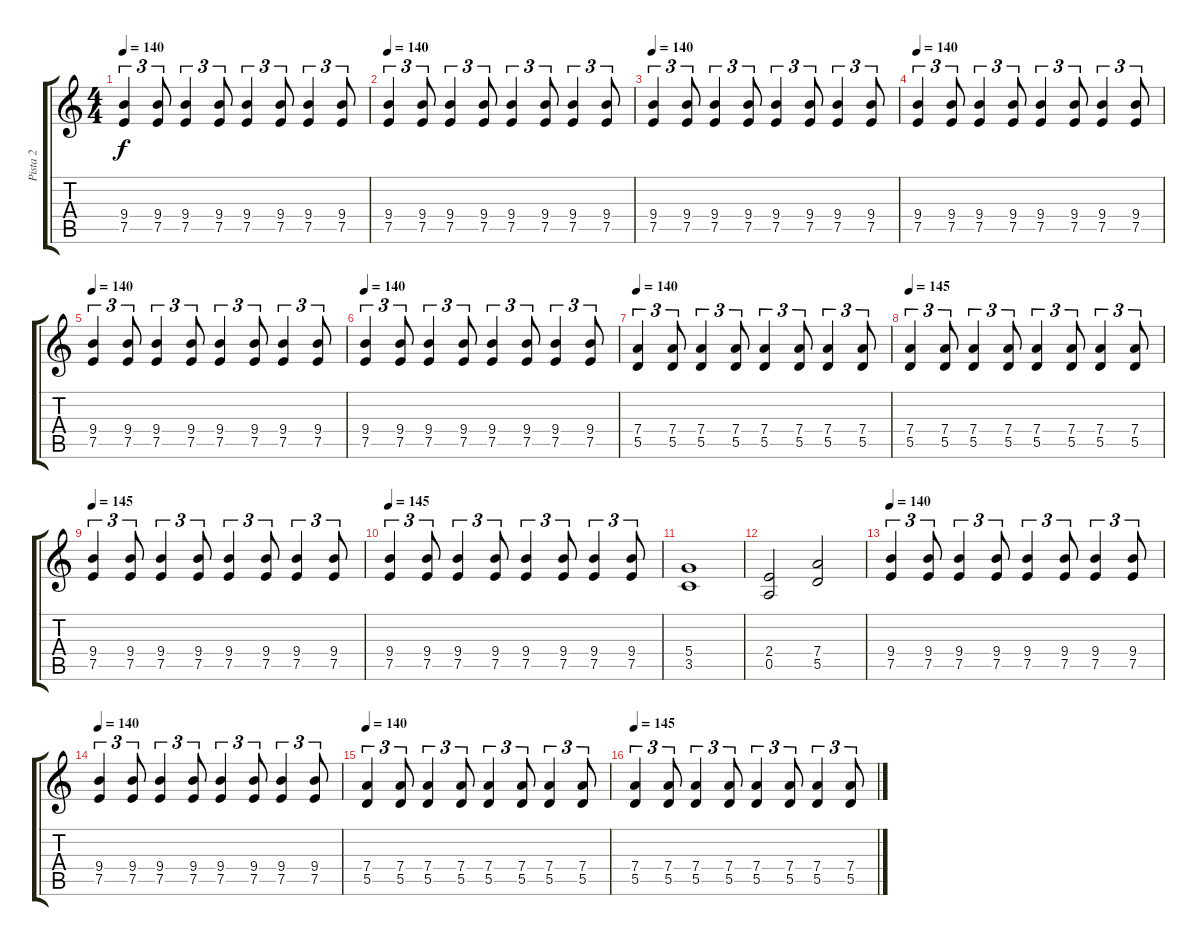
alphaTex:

\track ("Pista 2" "Pista 2") {instrument distortionguitar}
\staff {score tabs}
\tuning (E4 B3 G3 D3 A2 E2) {hide}
\ts (4 4)
\tempo 145
\tempo 140
\clef g2
\ks c
(9.4 7.5).4{tu (3 2) dy f} (9.4 7.5).8{tu (3 2)} (9.4 7.5).4{tu (3 2)} (9.4 7.5).8{tu (3 2)} (9.4 7.5).4{tu (3 2)} (9.4 7.5).8{tu (3 2)} (9.4 7.5).4{tu (3 2)} (9.4 7.5).8{tu (3 2)} |
\tempo 140
(9.4 7.5).4{tu (3 2)} (9.4 7.5).8{tu (3 2)} (9.4 7.5).4{tu (3 2)} (9.4 7.5).8{tu (3 2)} (9.4 7.5).4{tu (3 2)} (9.4 7.5).8{tu (3 2)} (9.4 7.5).4{tu (3 2)} (9.4 7.5).8{tu (3 2)} |
\tempo 140
(9.4 7.5).4{tu (3 2)} (9.4 7.5).8{tu (3 2)} (9.4 7.5).4{tu (3 2)} (9.4 7.5).8{tu (3 2)} (9.4 7.5).4{tu (3 2)} (9.4 7.5).8{tu (3 2)} (9.4 7.5).4{tu (3 2)} (9.4 7.5).8{tu (3 2)} |
\tempo 140
(9.4 7.5).4{tu (3 2)} (9.4 7.5).8{tu (3 2)} (9.4 7.5).4{tu (3 2)} (9.4 7.5).8{tu (3 2)} (9.4 7.5).4{tu (3 2)} (9.4 7.5).8{tu (3 2)} (9.4 7.5).4{tu (3 2)} (9.4 7.5).8{tu (3 2)} |
\tempo 145
\tempo 140
(9.4 7.5).4{tu (3 2)} (9.4 7.5).8{tu (3 2)} (9.4 7.5).4{tu (3 2)} (9.4 7.5).8{tu (3 2)} (9.4 7.5).4{tu (3 2)} (9.4 7.5).8{tu (3 2)} (9.4 7.5).4{tu (3 2)} (9.4 7.5).8{tu (3 2)} |
\tempo 145
\tempo 140
(9.4 7.5).4{tu (3 2)} (9.4 7.5).8{tu (3 2)} (9.4 7.5).4{tu (3 2)} (9.4 7.5).8{tu (3 2)} (9.4 7.5).4{tu (3 2)} (9.4 7.5).8{tu (3 2)} (9.4 7.5).4{tu (3 2)} (9.4 7.5).8{tu (3 2)} |
\tempo 145
\tempo 140
(7.4 5.5).4{tu (3 2)} (7.4 5.5).8{tu (3 2)} (7.4 5.5).4{tu (3 2)} (7.4 5.5).8{tu (3 2)} (7.4 5.5).4{tu (3 2)} (7.4 5.5).8{tu (3 2)} (7.4 5.5).4{tu (3 2)} (7.4 5.5).8{tu (3 2)} |
\tempo 145
(7.4 5.5).4{tu (3 2)} (7.4 5.5).8{tu (3 2)} (7.4 5.5).4{tu (3 2)} (7.4 5.5).8{tu (3 2)} (7.4 5.5).4{tu (3 2)} (7.4 5.5).8{tu (3 2)} (7.4 5.5).4{tu (3 2)} (7.4 5.5).8{tu (3 2)} |
\tempo 145
(9.4 7.5).4{tu (3 2)} (9.4 7.5).8{tu (3 2)} (9.4 7.5).4{tu (3 2)} (9.4 7.5).8{tu (3 2)} (9.4 7.5).4{tu (3 2)} (9.4 7.5).8{tu (3 2)} (9.4 7.5).4{tu (3 2)} (9.4 7.5).8{tu (3 2)} |
\tempo 145
(9.4 7.5).4{tu (3 2)} (9.4 7.5).8{tu (3 2)} (9.4 7.5).4{tu (3 2)} (9.4 7.5).8{tu (3 2)} (9.4 7.5).4{tu (3 2)} (9.4 7.5).8{tu (3 2)} (9.4 7.5).4{tu (3 2)} (9.4 7.5).8{tu (3 2)} |
(5.4 3.5).1 |
(2.4 0.5).2 (7.4 5.5).2 |
\tempo 145
\tempo 140
(9.4 7.5).4{tu (3 2)} (9.4 7.5).8{tu (3 2)} (9.4 7.5).4{tu (3 2)} (9.4 7.5).8{tu (3 2)} (9.4 7.5).4{tu (3 2)} (9.4 7.5).8{tu (3 2)} (9.4 7.5).4{tu (3 2)} (9.4 7.5).8{tu (3 2)} |
\tempo 145
\tempo 140
(9.4 7.5).4{tu (3 2)} (9.4 7.5).8{tu (3 2)} (9.4 7.5).4{tu (3 2)} (9.4 7.5).8{tu (3 2)} (9.4 7.5).4{tu (3 2)} (9.4 7.5).8{tu (3 2)} (9.4 7.5).4{tu (3 2)} (9.4 7.5).8{tu (3 2)} |
\tempo 145
\tempo 140
(7.4 5.5).4{tu (3 2)} (7.4 5.5).8{tu (3 2)} (7.4 5.5).4{tu (3 2)} (7.4 5.5).8{tu (3 2)} (7.4 5.5).4{tu (3 2)} (7.4 5.5).8{tu (3 2)} (7.4 5.5).4{tu (3 2)} (7.4 5.5).8{tu (3 2)} |
\tempo 145
(7.4 5.5).4{tu (3 2)} (7.4 5.5).8{tu (3 2)} (7.4 5.5).4{tu (3 2)} (7.4 5.5).8{tu (3 2)} (7.4 5.5).4{tu (3 2)} (7.4 5.5).8{tu (3 2)} (7.4 5.5).4{tu (3 2)} (7.4 5.5).8{tu (3 2)}
